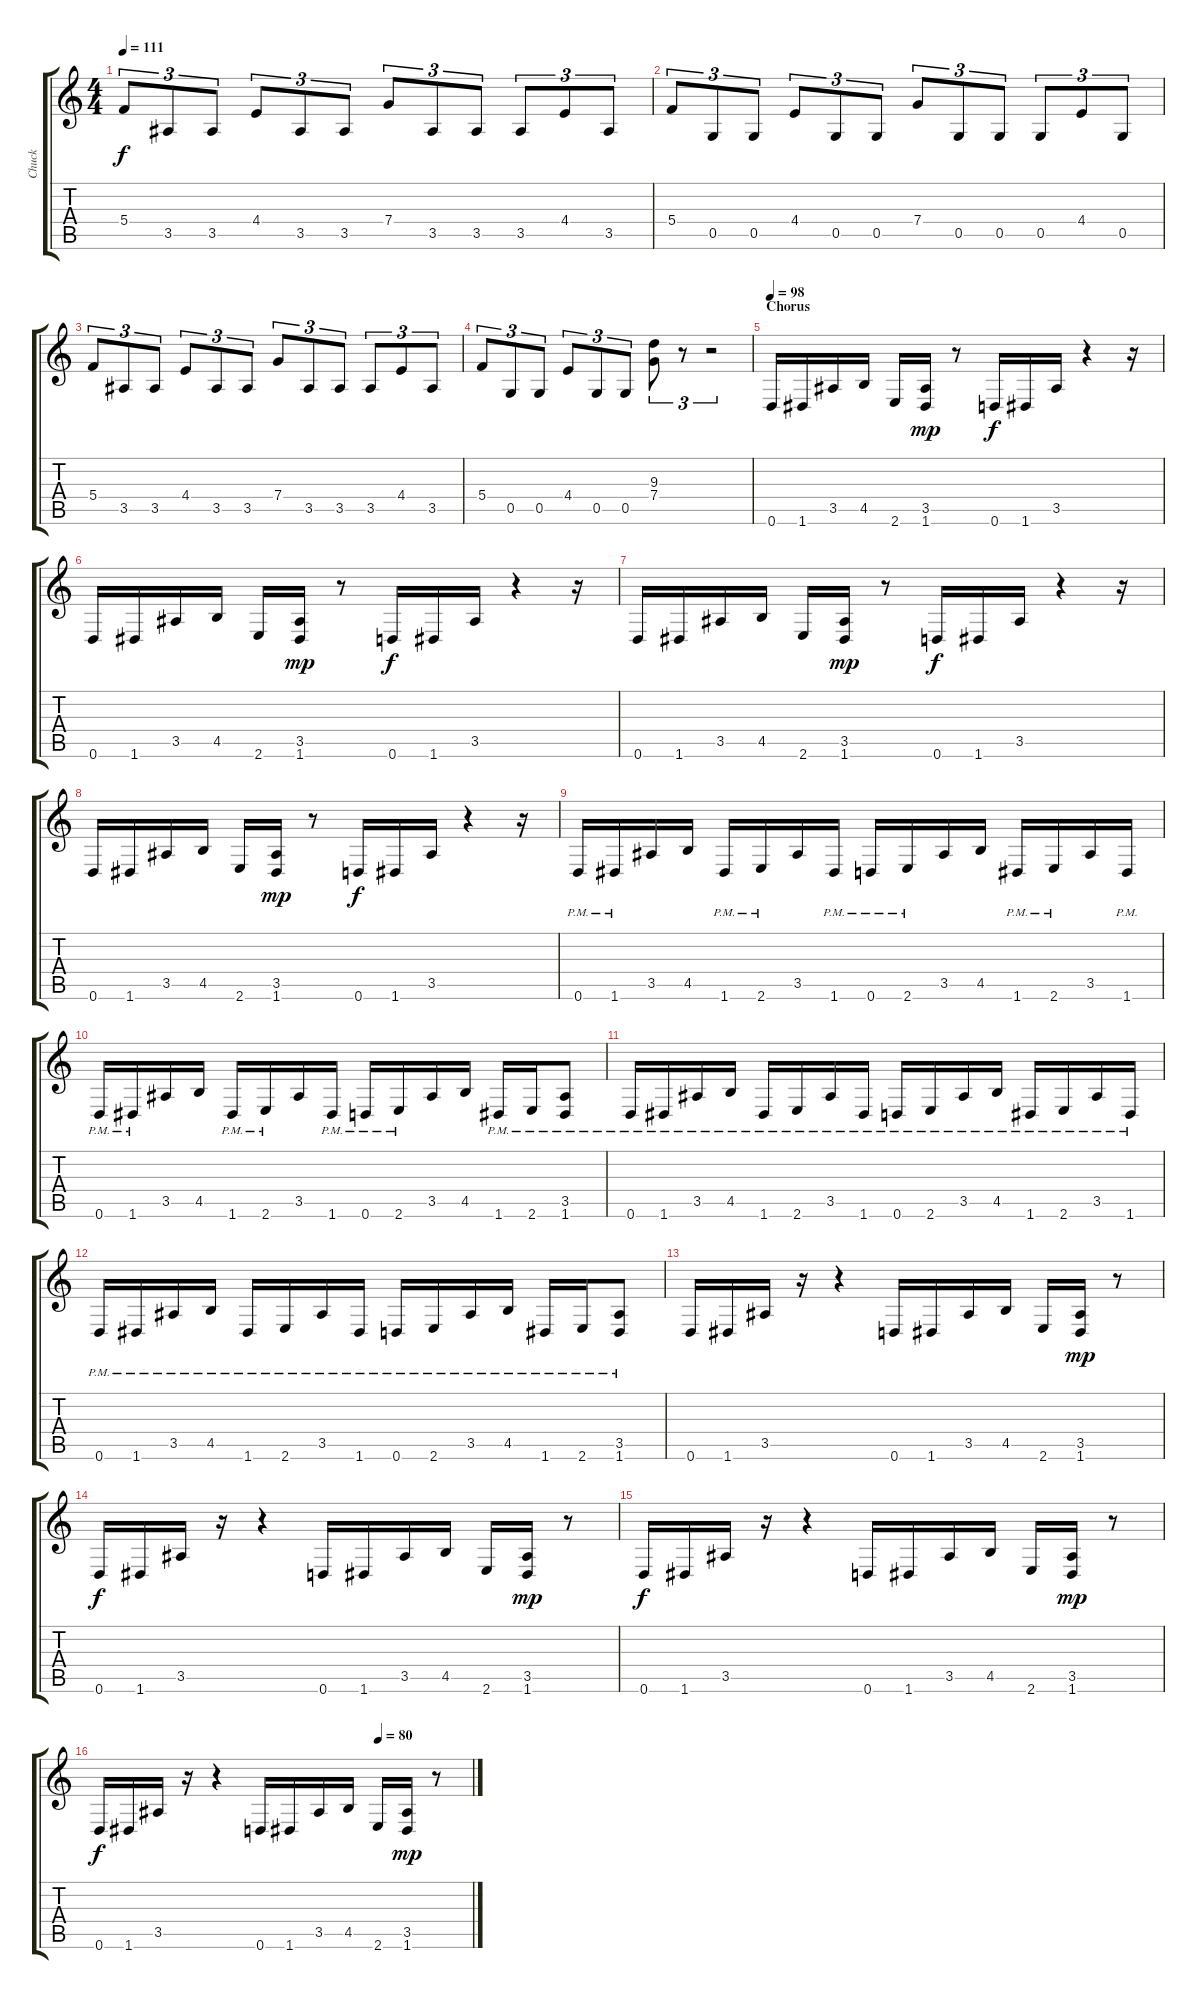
\track ("Chuck" "Chuck") {instrument distortionguitar}
\staff {score tabs}
\tuning (D4 A3 F3 C3 G2 D2) {hide}
\ts (4 4)
\tempo 111
\clef g2
\ks c
5.4.8{tu (3 2) dy f} 3.5.8{tu (3 2)} 3.5.8{tu (3 2)} 4.4.8{tu (3 2)} 3.5.8{tu (3 2)} 3.5.8{tu (3 2)} 7.4.8{tu (3 2)} 3.5.8{tu (3 2)} 3.5.8{tu (3 2)} 3.5.8{tu (3 2)} 4.4.8{tu (3 2)} 3.5.8{tu (3 2)} |
5.4.8{tu (3 2)} 0.5.8{tu (3 2)} 0.5.8{tu (3 2)} 4.4.8{tu (3 2)} 0.5.8{tu (3 2)} 0.5.8{tu (3 2)} 7.4.8{tu (3 2)} 0.5.8{tu (3 2)} 0.5.8{tu (3 2)} 0.5.8{tu (3 2)} 4.4.8{tu (3 2)} 0.5.8{tu (3 2)} |
5.4.8{tu (3 2)} 3.5.8{tu (3 2)} 3.5.8{tu (3 2)} 4.4.8{tu (3 2)} 3.5.8{tu (3 2)} 3.5.8{tu (3 2)} 7.4.8{tu (3 2)} 3.5.8{tu (3 2)} 3.5.8{tu (3 2)} 3.5.8{tu (3 2)} 4.4.8{tu (3 2)} 3.5.8{tu (3 2)} |
5.4.8{tu (3 2)} 0.5.8{tu (3 2)} 0.5.8{tu (3 2)} 4.4.8{tu (3 2)} 0.5.8{tu (3 2)} 0.5.8{tu (3 2)} (9.3 7.4).8{tu (3 2)} r.8{tu (3 2)} r.2{tu (3 2)} |
\section ("" "Chorus")
\tempo 98
0.6.16 1.6.16 3.5.16 4.5.16 2.6.16 (3.5 1.6).16{dy mp} r.8 0.6.16{dy f} 1.6.16 3.5.16 r.4 r.16 |
0.6.16 1.6.16 3.5.16 4.5.16 2.6.16 (3.5 1.6).16{dy mp} r.8 0.6.16{dy f} 1.6.16 3.5.16 r.4 r.16 |
0.6.16 1.6.16 3.5.16 4.5.16 2.6.16 (3.5 1.6).16{dy mp} r.8 0.6.16{dy f} 1.6.16 3.5.16 r.4 r.16 |
0.6.16 1.6.16 3.5.16 4.5.16 2.6.16 (3.5 1.6).16{dy mp} r.8 0.6.16{dy f} 1.6.16 3.5.16 r.4 r.16 |
0.6{pm}.16 1.6{pm}.16 3.5.16 4.5.16 1.6{pm}.16 2.6{pm}.16 3.5.16 1.6{pm}.16 0.6{pm}.16 2.6{pm}.16 3.5.16 4.5.16 1.6{pm}.16 2.6{pm}.16 3.5.16 1.6{pm}.16 |
0.6{pm}.16 1.6{pm}.16 3.5.16 4.5.16 1.6{pm}.16 2.6{pm}.16 3.5.16 1.6{pm}.16 0.6{pm}.16 2.6{pm}.16 3.5.16 4.5.16 1.6{pm}.16 2.6{pm}.16 (3.5{pm} 1.6{pm}).8 |
0.6{pm}.16 1.6{pm}.16 3.5{pm}.16 4.5{pm}.16 1.6{pm}.16 2.6{pm}.16 3.5{pm}.16 1.6{pm}.16 0.6{pm}.16 2.6{pm}.16 3.5{pm}.16 4.5{pm}.16 1.6{pm}.16 2.6{pm}.16 3.5{pm}.16 1.6{pm}.16 |
0.6{pm}.16 1.6{pm}.16 3.5{pm}.16 4.5{pm}.16 1.6{pm}.16 2.6{pm}.16 3.5{pm}.16 1.6{pm}.16 0.6{pm}.16 2.6{pm}.16 3.5{pm}.16 4.5{pm}.16 1.6{pm}.16 2.6{pm}.16 (3.5{pm} 1.6{pm}).8 |
0.6.16 1.6.16 3.5.16 r.16 r.4 0.6.16 1.6.16 3.5.16 4.5.16 2.6.16 (3.5 1.6).16{dy mp} r.8 |
0.6.16{dy f} 1.6.16 3.5.16 r.16 r.4 0.6.16 1.6.16 3.5.16 4.5.16 2.6.16 (3.5 1.6).16{dy mp} r.8 |
0.6.16{dy f} 1.6.16 3.5.16 r.16 r.4 0.6.16 1.6.16 3.5.16 4.5.16 2.6.16 (3.5 1.6).16{dy mp} r.8 |
\tempo (80 0.75)
0.6.16{dy f} 1.6.16 3.5.16 r.16 r.4 0.6.16 1.6.16 3.5.16 4.5.16 2.6.16 (3.5 1.6).16{dy mp} r.8
